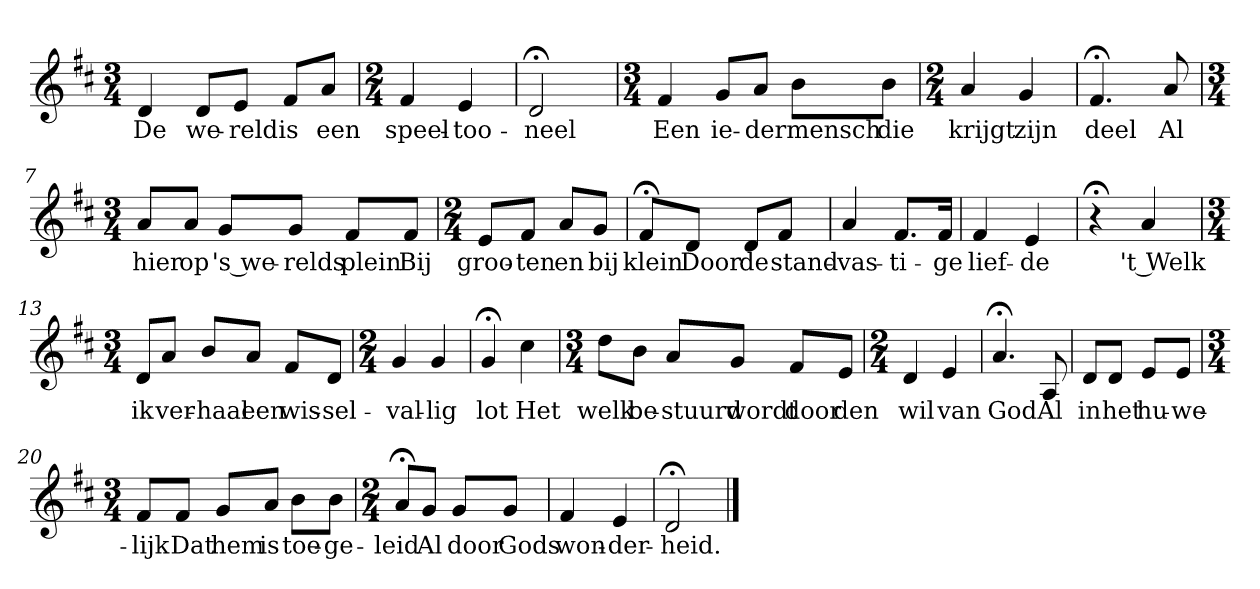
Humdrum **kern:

**kern	**text
*part1	*part1
*staff1	*staff1
*k[f#c#]	*
*D:	*
*M3/4	*
*MM120	*
=1	=1
4d	De
8dL	we-
8eJ	-reld
8f#L	is
8aJ	een
=2	=2
*M2/4	*
4f#	speel-
4e	-too-
=3	=3
2d;<	-neel
=4	=4
*M3/4	*
4f#	Een
8gL	ie-
8aJ	-der
8bL	mensch
8bJ	die
=5	=5
*M2/4	*
4a	krijgt
4g	zijn
=6	=6
4.f#;<	deel
8a	Al
=7	=7
*M3/4	*
8aL	hier
8aJ	op
8gL	's we-
8gJ	-relds
8f#L	plein
8f#J	Bij
=8	=8
*M2/4	*
8eL	groo-
8f#J	-ten
8aL	en
8gJ	bij
=9	=9
8f#;<L	klein
8dJ	Door
8dL	de
8f#J	stand-
=10	=10
4a	-vas-
8.f#L	-ti-
16f#Jk	-ge
=11	=11
4f#	lief-
4e	-de
=12	=12
4r;<	.
4a	't Welk
=13	=13
*M3/4	*
8dL	ik
8aJ	ver-
8bL	-haal
8aJ	een
8f#L	wis-
8dJ	-sel-
=14	=14
*M2/4	*
4g	-val-
4g	-lig
=15	=15
4g;<	lot
4cc#	Het
=16	=16
*M3/4	*
8ddL	welk
8bJ	be-
8aL	-stuurd
8gJ	wordt
8f#L	door
8eJ	den
=17	=17
*M2/4	*
4d	wil
4e	van
=18	=18
4.a;<	God
8A	Al
=19	=19
8dL	in
8dJ	het
8eL	hu-
8eJ	-we-
=20	=20
*M3/4	*
8f#L	-lijk
8f#J	Dat
8gL	hem
8aJ	is
8bL	toe-
8bJ	-ge-
=21	=21
*M2/4	*
8a;<L	-leid
8gJ	Al
8gL	door
8gJ	Gods
=22	=22
4f#	won-
4e	-der-
=23	=23
2d;<	-heid.
==	==
*-	*-
